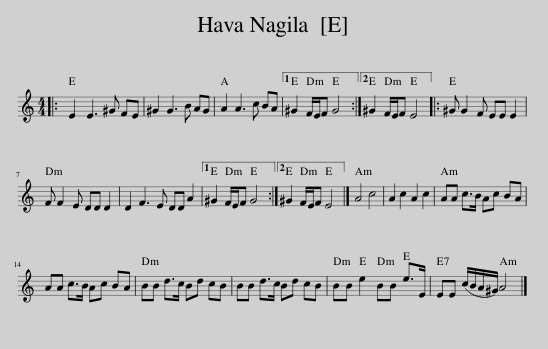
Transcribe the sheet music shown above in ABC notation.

X:1
L:1/8
M:4/4
I:linebreak $
K:C
V:1 treble
V:1
|: E2 E3 ^G FE | ^G2 G3 B AG | A2 A3 c BA |1 ^G2 F/E/F G4 :|2 ^G2 F/E/F E4 |: %5
 ^G G2 F EE E2 |$ F F2 E DD D2 | D2 F3 E DD A2 |1 ^G2 F/E/F G4 :|2 ^G2 F/E/F E4 |] %10
 A4 c4 | A2 c2 A2 c2 | AA c>B Ac BA |$ AA c>B Ac BA | BB d>c Bd cB | %15
 BB d>c Bd cB | BB e2 BB e>E | EE (c/B/A/^G/) A4 |] %18
